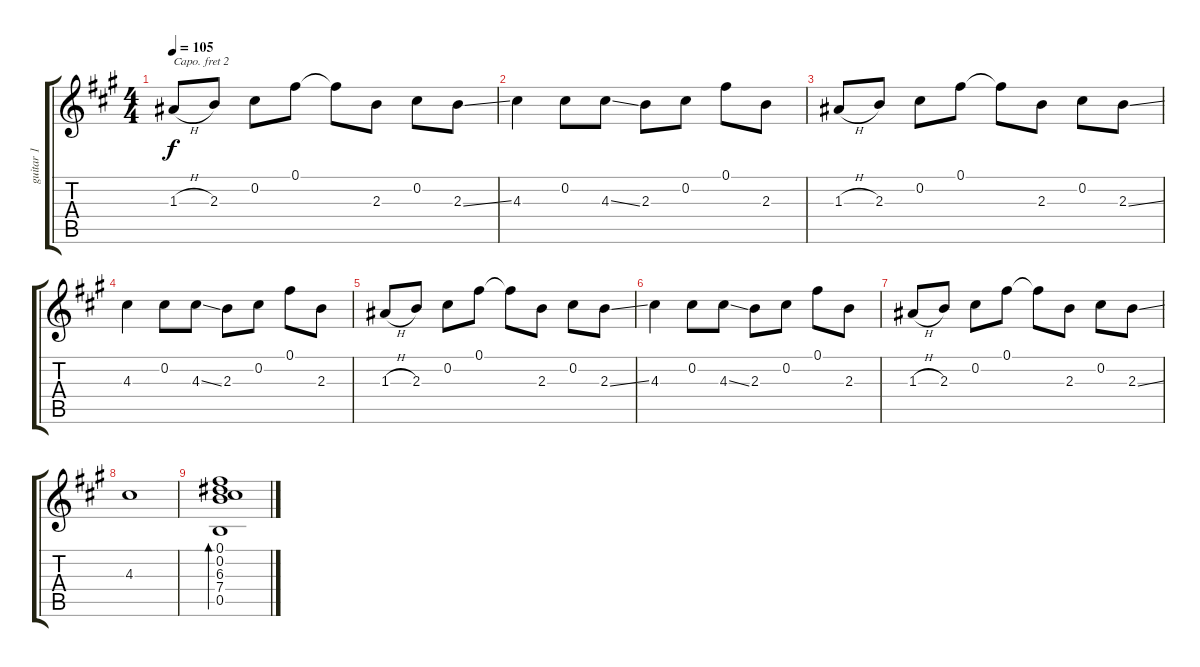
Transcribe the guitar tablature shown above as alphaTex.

\track ("guitar 1" "guitar 1") {instrument acousticguitarsteel}
\staff {score tabs}
\capo 2
\tuning (E4 B3 G3 D3 A2 E2) {hide}
\ts (4 4)
\tempo 105
\clef g2
\ks a
1.3{h}.8{dy f} 2.3.8 0.2.8 0.1.8 0.1{t}.8 2.3.8 0.2.8 2.3{ss}.8 |
4.3.4 0.2.8 4.3{ss}.8 2.3.8 0.2.8 0.1.8 2.3.8 |
1.3{h}.8 2.3.8 0.2.8 0.1.8 0.1{t}.8 2.3.8 0.2.8 2.3{ss}.8 |
4.3.4 0.2.8 4.3{ss}.8 2.3.8 0.2.8 0.1.8 2.3.8 |
1.3{h}.8 2.3.8 0.2.8 0.1.8 0.1{t}.8 2.3.8 0.2.8 2.3{ss}.8 |
4.3.4 0.2.8 4.3{ss}.8 2.3.8 0.2.8 0.1.8 2.3.8 |
1.3{h}.8 2.3.8 0.2.8 0.1.8 0.1{t}.8 2.3.8 0.2.8 2.3{ss}.8 |
4.3.1 |
(0.1 0.2 6.3 7.4 0.5).1{bd 480}
